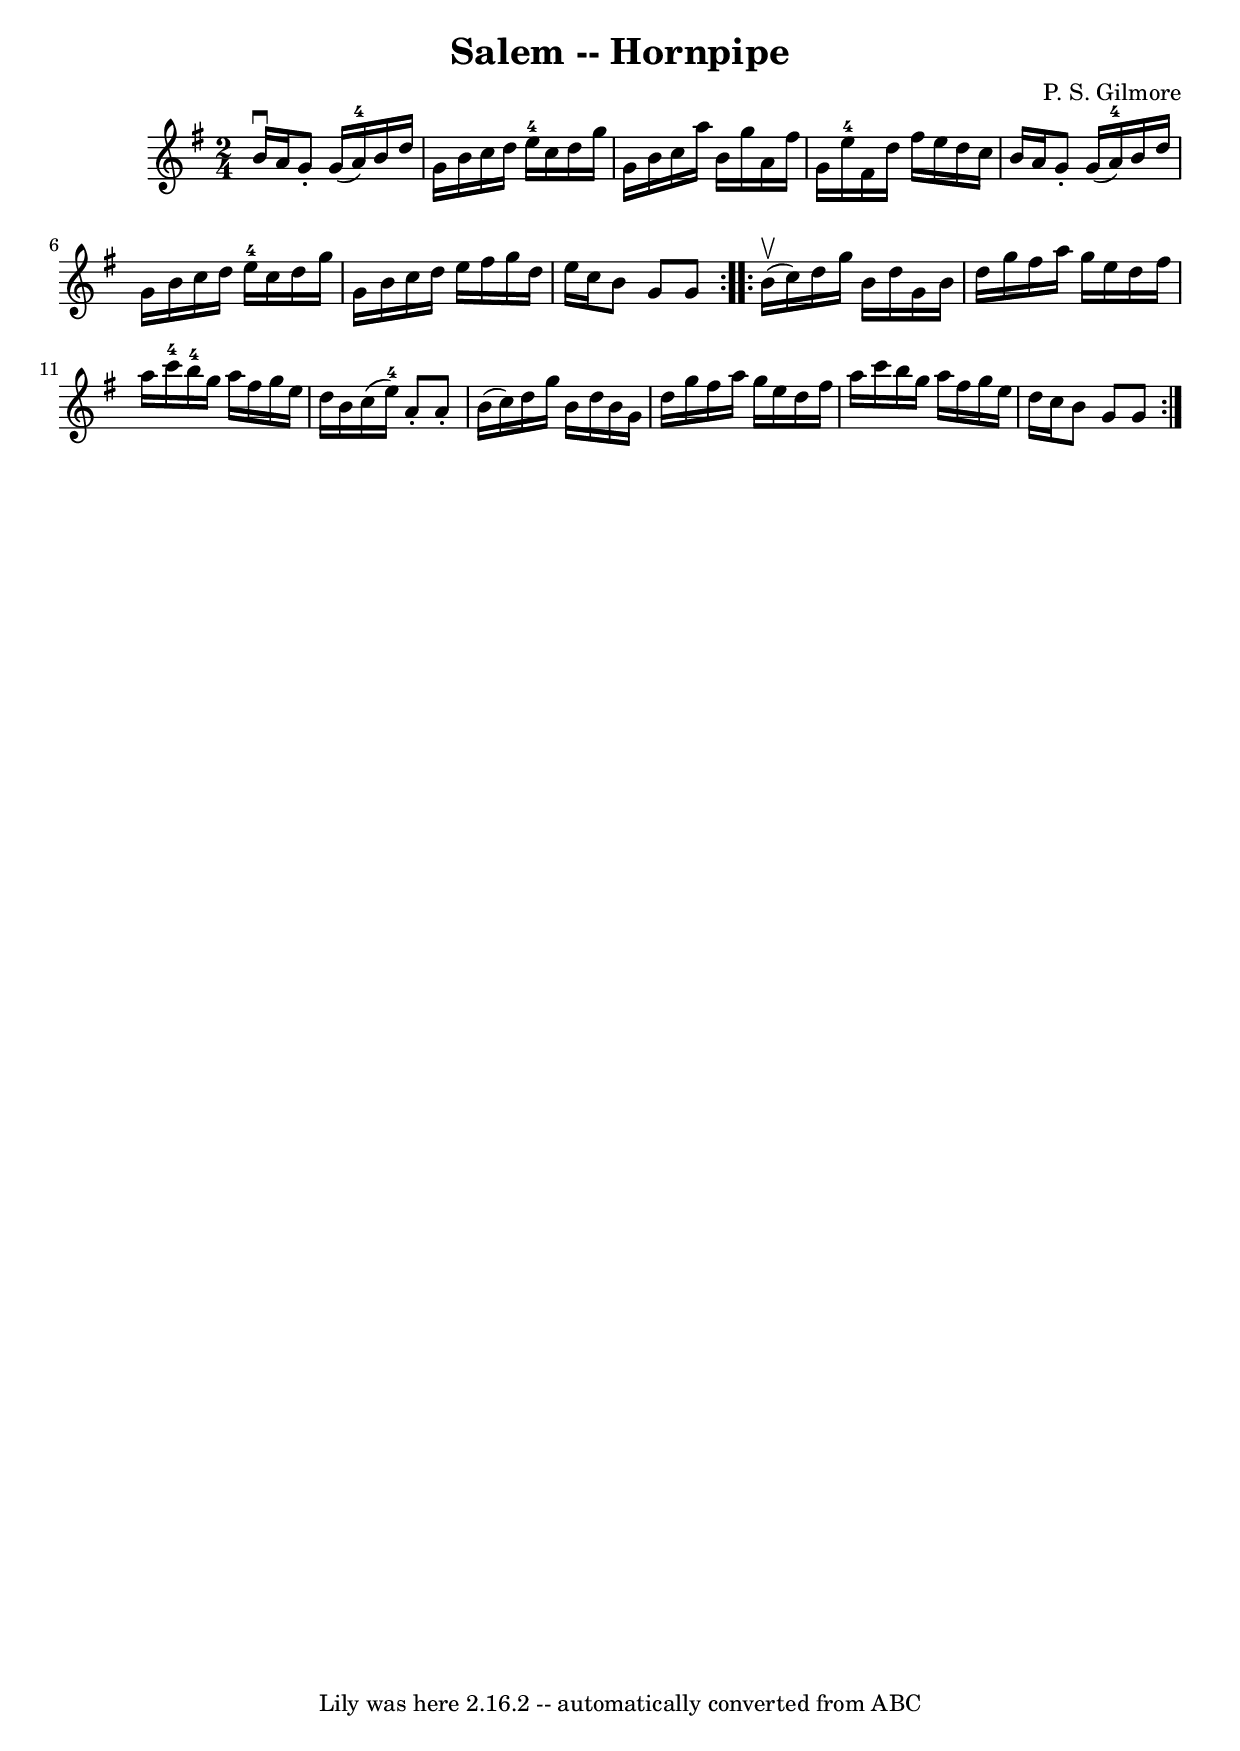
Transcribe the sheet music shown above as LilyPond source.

\version "2.16.2"
\include "Mammoth.ily"
\header {
  %% book = "Cole's 1000 Fiddle Tunes"
  composer = "P. S. Gilmore"
  crossRefNumber = "1"
  footnotes = ""
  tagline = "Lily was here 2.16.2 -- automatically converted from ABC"
  title = "Salem -- Hornpipe"

}
voicedefault =  {



  \repeat volta 2 {

    \time 2/4 
    \key g \major     b'16^\downbow a'16   |
    g'8-. g'16 (     a'16-4) b'16 d''16 g'16 b'16   |
    c''16 d''16         e''16-4 c''16 d''16 g''16 g'16 b'16   |
    c''16 a''16      b'16 g''16 a'16 fis''16 g'16 e''16-4  |
    fis'16         d''16 fis''16 e''16 d''16 c''16 b'16 a'16   |
    g'8-. g'16 (a'16-4) b'16 d''16 g'16 b'16  |
    c''16         d''16 e''16-4 c''16 d''16 g''16 g'16 b'16   |
    c''16      d''16 e''16 fis''16 g''16 d''16 e''16 c''16   |
    
    b'8 g'8 g'8  
  }     
  \repeat volta 2 {     b'16 (^\upbow c''16)   |
    d''16 g''16 b'16 d''16 g'16 b'16 d''16 g''16   |
    fis''16 a''16 g''16 e''16 d''16 fis''16 a''16         c'''16-4  |
    b''16-4 g''16 a''16 fis''16 g''16 e''16      d''16 b'16   |
    c''16 (e''16-4) a'8-. a'8-. b'16 (     c''16)  |
    d''16 g''16 b'16 d''16 b'16 g'16         d''16 g''16   |
    fis''16 a''16 g''16 e''16 d''16         fis''16 a''16 c'''16   |
    b''16 g''16 a''16 fis''16         g''16 e''16 d''16 c''16   |
    b'8 g'8 g'8  
  }   

}

\score{
  <<

    \context Staff="default"
    {
      \voicedefault 
      
    }

  >>
  \layout {
    
  }
  \midi {
  }

}
